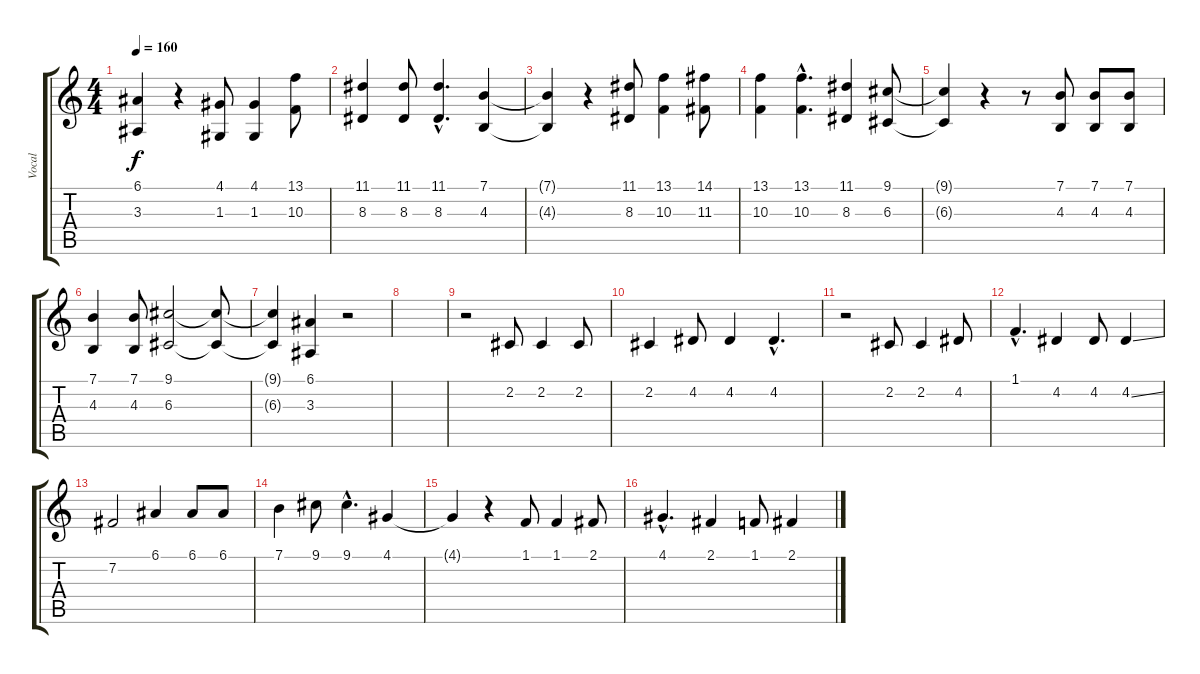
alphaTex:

\track ("Vocal" "Vocal") {instrument pad7halo}
\staff {score tabs}
\tuning (E4 B3 G3 D3 A2 E2) {hide}
\ts (4 4)
\tempo 160
\clef g2
\ks c
(6.1{t} 3.3{t}).4{dy f} r.4 (4.1 1.3).8 (4.1 1.3).4 (13.1 10.3).8 |
(11.1 8.3).4 (11.1 8.3).8 (11.1{hac} 8.3{hac}).4{d} (7.1 4.3).4 |
(7.1{t} 4.3{t}).4 r.4 (11.1 8.3).8 (13.1 10.3).4 (14.1 11.3).8 |
(13.1 10.3).4 (13.1{hac} 10.3{hac}).4{d} (11.1 8.3).4 (9.1 6.3).8 |
(9.1{t} 6.3{t}).4 r.4 r.8 (7.1 4.3).8 (7.1 4.3).8 (7.1 4.3).8 |
(7.1 4.3).4 (7.1 4.3).8 (9.1 6.3).2 (9.1{t} 6.3{t}).8 |
(9.1{t} 6.3{t}).4 (6.1 3.3).4 r.2 |
|
r.2 2.2.8 2.2.4 2.2.8 |
2.2.4 4.2.8 4.2.4 4.2{hac}.4{d} |
r.2 2.2.8 2.2.4 4.2.8 |
1.1{hac}.4{d} 4.2.4 4.2.8 4.2{ss}.4 |
7.2.2 6.1.4 6.1.8 6.1.8 |
7.1.4 9.1.8 9.1{hac}.4{d} 4.1.4 |
4.1{t}.4 r.4 1.1.8 1.1.4 2.1.8 |
4.1{hac}.4{d} 2.1.4 1.1.8 2.1.4
